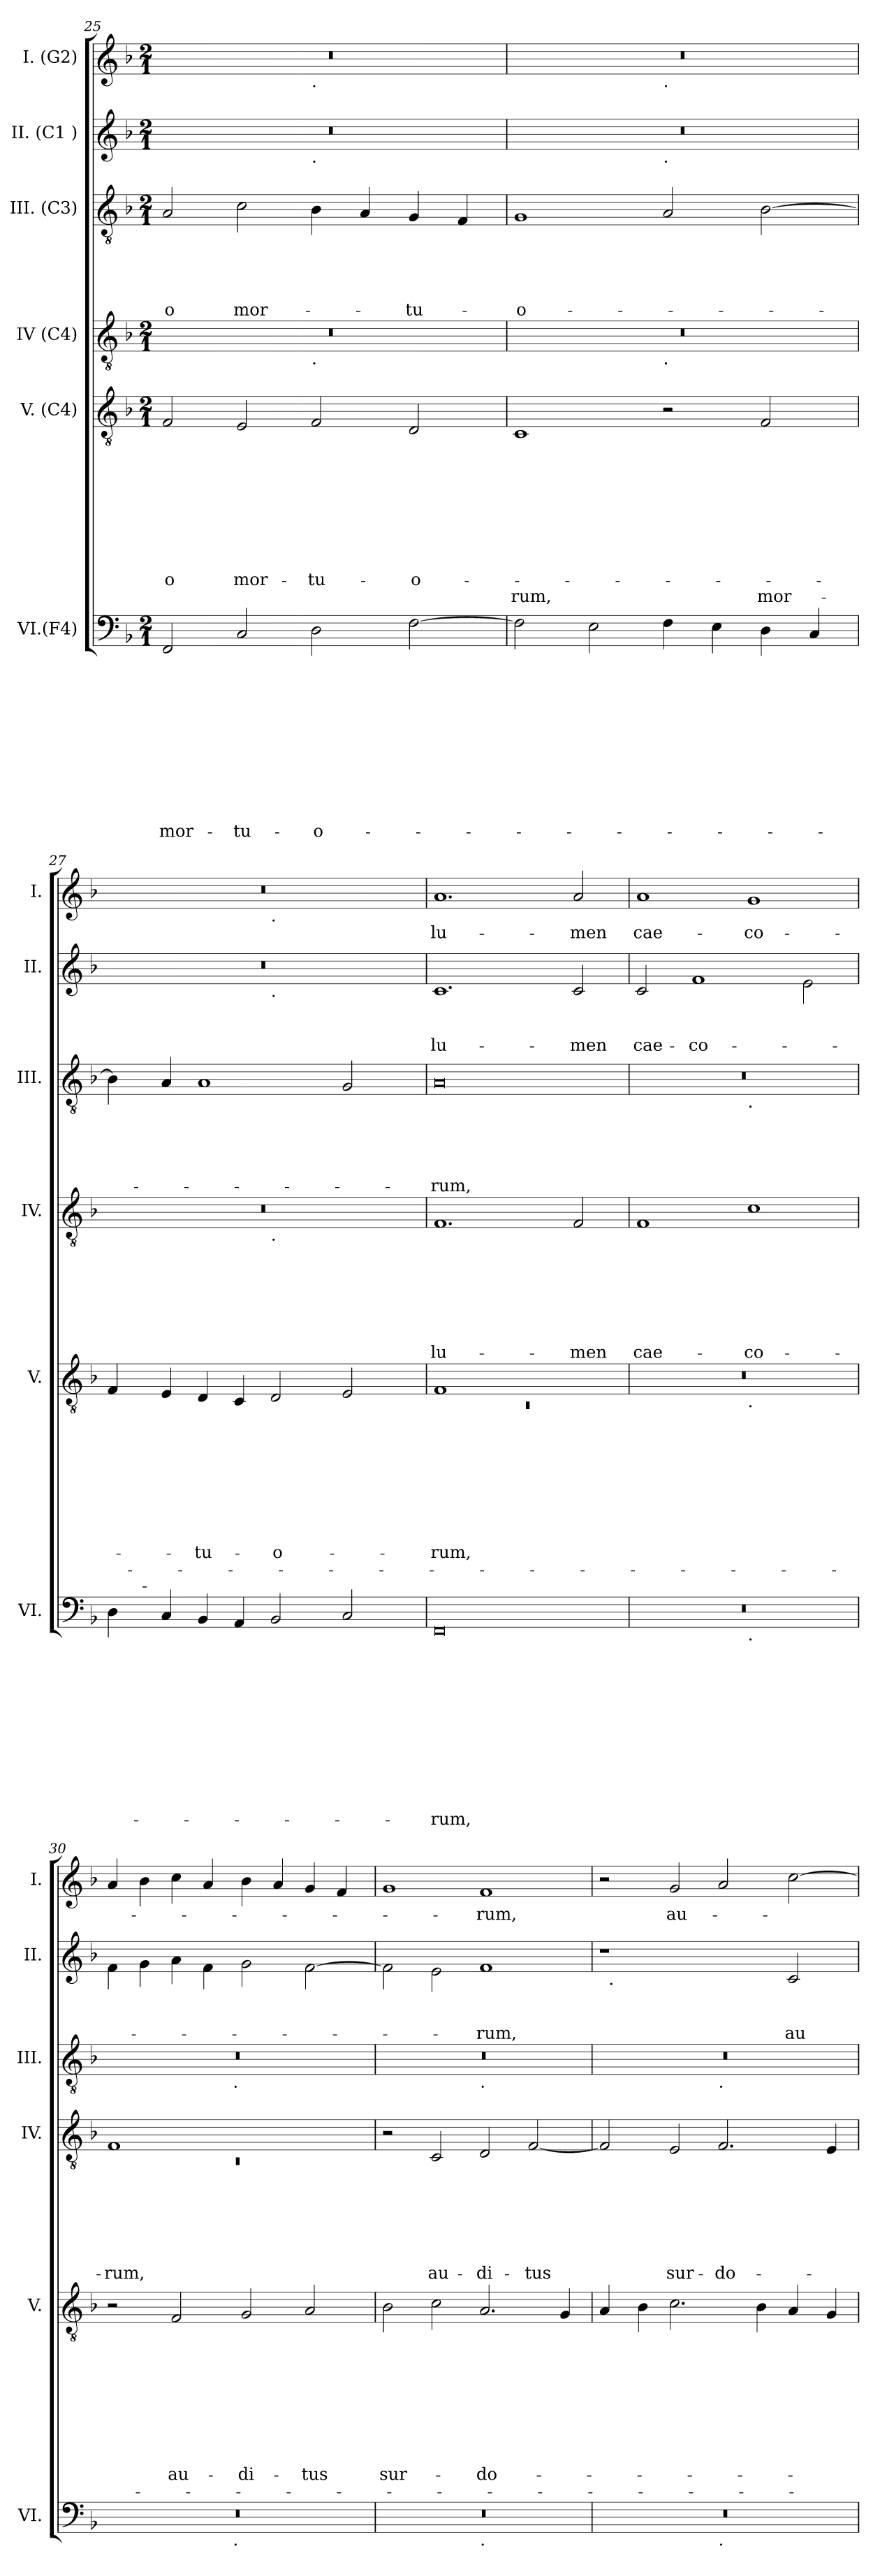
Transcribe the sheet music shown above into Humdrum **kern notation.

**kern	**text	**text	**text	**text	**text	**text	**text	**text	**text	**text	**text	**kern	**text	**text	**text	**text	**text	**text	**text	**text	**text	**text	**kern	**text	**text	**text	**text	**text	**text	**text	**kern	**text	**text	**text	**text	**text	**kern	**text	**text	**text	**kern	**text
*part6	*part6	*part6	*part6	*part6	*part6	*part6	*part6	*part6	*part6	*part6	*part6	*part5	*part5	*part5	*part5	*part5	*part5	*part5	*part5	*part5	*part5	*part5	*part4	*part4	*part4	*part4	*part4	*part4	*part4	*part4	*part3	*part3	*part3	*part3	*part3	*part3	*part2	*part2	*part2	*part2	*part1	*part1
*staff6	*staff6	*staff6	*staff6	*staff6	*staff6	*staff6	*staff6	*staff6	*staff6	*staff6	*staff6	*staff5	*staff5	*staff5	*staff5	*staff5	*staff5	*staff5	*staff5	*staff5	*staff5	*staff5	*staff4	*staff4	*staff4	*staff4	*staff4	*staff4	*staff4	*staff4	*staff3	*staff3	*staff3	*staff3	*staff3	*staff3	*staff2	*staff2	*staff2	*staff2	*staff1	*staff1
*I"VI.(F4)	*	*	*	*	*	*	*	*	*	*	*	*I"V. (C4)	*	*	*	*	*	*	*	*	*	*	*I"IV (C4)	*	*	*	*	*	*	*	*I"III. (C3)	*	*	*	*	*	*I"II. (C1 )	*	*	*	*I"I. (G2)	*
*I'VI.	*	*	*	*	*	*	*	*	*	*	*	*I'V.	*	*	*	*	*	*	*	*	*	*	*I'IV.	*	*	*	*	*	*	*	*I'III.	*	*	*	*	*	*I'II.	*	*	*	*I'I.	*
*clefF4	*	*	*	*	*	*	*	*	*	*	*	*clefGv2	*	*	*	*	*	*	*	*	*	*	*clefGv2	*	*	*	*	*	*	*	*clefGv2	*	*	*	*	*	*clefG2	*	*	*	*clefG2	*
*k[b-]	*	*	*	*	*	*	*	*	*	*	*	*k[b-]	*	*	*	*	*	*	*	*	*	*	*k[b-]	*	*	*	*	*	*	*	*k[b-]	*	*	*	*	*	*k[b-]	*	*	*	*k[b-]	*
*F:	*	*	*	*	*	*	*	*	*	*	*	*F:	*	*	*	*	*	*	*	*	*	*	*F:	*	*	*	*	*	*	*	*F:	*	*	*	*	*	*F:	*	*	*	*F:	*
*M2/1	*	*	*	*	*	*	*	*	*	*	*	*M2/1	*	*	*	*	*	*	*	*	*	*	*M2/1	*	*	*	*	*	*	*	*M2/1	*	*	*	*	*	*M2/1	*	*	*	*M2/1	*
=25	=25	=25	=25	=25	=25	=25	=25	=25	=25	=25	=25	=25	=25	=25	=25	=25	=25	=25	=25	=25	=25	=25	=25	=25	=25	=25	=25	=25	=25	=25	=25	=25	=25	=25	=25	=25	=25	=25	=25	=25	=25	=25
!	!	!	!	!	!	!	!	!	!	!	!LO:LY:b	!	!	!	!	!	!	!	!	!	!LO:LY:b	!	!	!	!	!	!	!	!	!	!	!	!	!	!	!LO:LY:b	!	!	!	!	!	!
*	*	*	*	*	*	*	*	*	*	*	*	*	*	*	*	*	*	*	*	*	*	*	*^	*	*	*	*	*	*	*	*	*	*	*	*	*	*^	*	*	*	*^	*
2FF/	.	.	.	.	.	.	.	.	.	.	mor-	2F/	.	.	.	.	.	.	.	.	-o	.	0r	1ryy	.	.	.	.	.	.	.	2A/	.	.	.	.	-o	0r	1ryy	.	.	.	0r	1ryy	.
!	!	!	!	!	!	!	!	!	!	!	!LO:LY:b	!	!	!	!	!	!	!	!	!	!LO:LY:b	!	!	!	!	!	!	!	!	!	!	!	!	!	!	!	!LO:LY:b	!	!	!	!	!	!	!	!
2C/	.	.	.	.	.	.	.	.	.	.	-tu-	2E/	.	.	.	.	.	.	.	.	mor-	.	.	.	.	.	.	.	.	.	.	2c\	.	.	.	.	mor-	.	.	.	.	.	.	.	.
!	!	!	!	!	!	!	!	!	!	!	!	!	!	!	!	!	!	!	!	!	!	!	!	!	!	!	!	!	!	!	!	!	!	!	!	!	!	!	!	!	!	!	!	!LO:TX:b:t=.	!
!	!	!	!	!	!	!	!	!	!	!	!	!	!	!	!	!	!	!	!	!	!	!	!	!	!	!	!	!	!	!	!	!	!	!	!	!	!	!	!LO:TX:b:t=.	!	!	!	!	!	!
!	!	!	!	!	!	!	!	!	!	!	!	!	!	!	!	!	!	!	!	!	!	!	!	!LO:TX:b:t=.	!	!	!	!	!	!	!	!	!	!	!	!	!	!	!	!	!	!	!	!	!
!	!	!	!	!	!	!	!	!	!	!	!LO:LY:b	!	!	!	!	!	!	!	!	!	!LO:LY:b	!	!	!	!	!	!	!	!	!	!	!	!	!	!	!	!	!	!	!	!	!	!	!	!
2D\	.	.	.	.	.	.	.	.	.	.	-o-	2F/	.	.	.	.	.	.	.	.	-tu-	.	.	1ryy	.	.	.	.	.	.	.	4B-\	.	.	.	.	.	.	1ryy	.	.	.	.	1ryy	.
.	.	.	.	.	.	.	.	.	.	.	.	.	.	.	.	.	.	.	.	.	.	.	.	.	.	.	.	.	.	.	.	4A/	.	.	.	.	.	.	.	.	.	.	.	.	.
!	!	!	!	!	!	!	!	!	!	!	!	!	!	!	!	!	!	!	!	!	!LO:LY:b	!	!	!	!	!	!	!	!	!	!	!	!	!	!	!	!LO:LY:b	!	!	!	!	!	!	!	!
[>2F\	.	.	.	.	.	.	.	.	.	.	.	2D/	.	.	.	.	.	.	.	.	-o-	.	.	.	.	.	.	.	.	.	.	4G/	.	.	.	.	-tu-	.	.	.	.	.	.	.	.
.	.	.	.	.	.	.	.	.	.	.	.	.	.	.	.	.	.	.	.	.	.	.	.	.	.	.	.	.	.	.	.	4F/	.	.	.	.	.	.	.	.	.	.	.	.	.
=26	=26	=26	=26	=26	=26	=26	=26	=26	=26	=26	=26	=26	=26	=26	=26	=26	=26	=26	=26	=26	=26	=26	=26	=26	=26	=26	=26	=26	=26	=26	=26	=26	=26	=26	=26	=26	=26	=26	=26	=26	=26	=26	=26	=26	=26
!	!	!	!	!	!	!	!	!	!	!	!	!	!	!	!	!	!	!	!	!	!	!LO:LY:b	!	!	!	!	!	!	!	!	!	!	!	!	!	!	!LO:LY:b:rj	!	!	!	!	!	!	!	!
2F\]	.	.	.	.	.	.	.	.	.	.	.	1C	.	.	.	.	.	.	.	.	.	-rum,	0r	1ryy	.	.	.	.	.	.	.	1G	.	.	.	.	-o-	0r	1ryy	.	.	.	0r	1ryy	.
2E\	.	.	.	.	.	.	.	.	.	.	.	.	.	.	.	.	.	.	.	.	.	.	.	.	.	.	.	.	.	.	.	.	.	.	.	.	.	.	.	.	.	.	.	.	.
!	!	!	!	!	!	!	!	!	!	!	!	!	!	!	!	!	!	!	!	!	!	!	!	!	!	!	!	!	!	!	!	!	!	!	!	!	!	!	!	!	!	!	!	!LO:TX:b:t=.	!
!	!	!	!	!	!	!	!	!	!	!	!	!	!	!	!	!	!	!	!	!	!	!	!	!	!	!	!	!	!	!	!	!	!	!	!	!	!	!	!LO:TX:b:t=.	!	!	!	!	!	!
!	!	!	!	!	!	!	!	!	!	!	!	!	!	!	!	!	!	!	!	!	!	!	!	!LO:TX:b:t=.	!	!	!	!	!	!	!	!	!	!	!	!	!	!	!	!	!	!	!	!	!
4F\	.	.	.	.	.	.	.	.	.	.	.	2r	.	.	.	.	.	.	.	.	.	.	.	1ryy	.	.	.	.	.	.	.	2A/	.	.	.	.	.	.	1ryy	.	.	.	.	1ryy	.
4E\	.	.	.	.	.	.	.	.	.	.	.	.	.	.	.	.	.	.	.	.	.	.	.	.	.	.	.	.	.	.	.	.	.	.	.	.	.	.	.	.	.	.	.	.	.
!	!	!	!	!	!	!	!	!	!	!	!	!	!	!	!	!	!	!	!	!	!	!LO:LY:b	!	!	!	!	!	!	!	!	!	!	!	!	!	!	!	!	!	!	!	!	!	!	!
4D\	.	.	.	.	.	.	.	.	.	.	.	2F/	.	.	.	.	.	.	.	.	.	mor-	.	.	.	.	.	.	.	.	.	[<2B-\	.	.	.	.	.	.	.	.	.	.	.	.	.
4C/	.	.	.	.	.	.	.	.	.	.	.	.	.	.	.	.	.	.	.	.	.	.	.	.	.	.	.	.	.	.	.	.	.	.	.	.	.	.	.	.	.	.	.	.	.
!!LO:LB:g=z	!!
=27	=27	=27	=27	=27	=27	=27	=27	=27	=27	=27	=27	=27	=27	=27	=27	=27	=27	=27	=27	=27	=27	=27	=27	=27	=27	=27	=27	=27	=27	=27	=27	=27	=27	=27	=27	=27	=27	=27	=27	=27	=27	=27	=27	=27	=27
*^	*	*	*	*	*	*	*	*	*	*	*	*	*	*	*	*	*	*	*	*	*	*	*	*	*	*	*	*	*	*	*	*	*	*	*	*	*	*	*	*	*	*	*	*	*
4D\	8ryy	.	.	.	.	.	.	.	.	.	.	.	4F/	.	.	.	.	.	.	.	.	.	.	0r	1ryy	.	.	.	.	.	.	.	4B-\]	.	.	.	.	.	0r	1ryy	.	.	.	0r	1ryy	.
.	32ryy	.	.	.	.	.	.	.	.	.	.	.	.	.	.	.	.	.	.	.	.	.	.	.	.	.	.	.	.	.	.	.	.	.	.	.	.	.	.	.	.	.	.	.	.	.
!	!LO:TX:a:t=-	!	!	!	!	!	!	!	!	!	!	!	!	!	!	!	!	!	!	!	!	!	!	!	!	!	!	!	!	!	!	!	!	!	!	!	!	!	!	!	!	!	!	!	!	!
.	1ryy	.	.	.	.	.	.	.	.	.	.	.	.	.	.	.	.	.	.	.	.	.	.	.	.	.	.	.	.	.	.	.	.	.	.	.	.	.	.	.	.	.	.	.	.	.
4C/	.	.	.	.	.	.	.	.	.	.	.	.	4E/	.	.	.	.	.	.	.	.	.	.	.	.	.	.	.	.	.	.	.	4A/	.	.	.	.	.	.	.	.	.	.	.	.	.
!	!	!	!	!	!	!	!	!	!	!	!	!	!	!	!	!	!	!	!	!	!	!LO:LY:b	!	!	!	!	!	!	!	!	!	!	!	!	!	!	!	!	!	!	!	!	!	!	!	!
4BB-/	.	.	.	.	.	.	.	.	.	.	.	.	4D/	.	.	.	.	.	.	.	.	-tu-	.	.	.	.	.	.	.	.	.	.	1A	.	.	.	.	.	.	.	.	.	.	.	.	.
4AA/	.	.	.	.	.	.	.	.	.	.	.	.	4C/	.	.	.	.	.	.	.	.	.	.	.	.	.	.	.	.	.	.	.	.	.	.	.	.	.	.	.	.	.	.	.	.	.
!	!	!	!	!	!	!	!	!	!	!	!	!	!	!	!	!	!	!	!	!	!	!	!	!	!	!	!	!	!	!	!	!	!	!	!	!	!	!	!	!	!	!	!	!	!LO:TX:b:t=.	!
!	!	!	!	!	!	!	!	!	!	!	!	!	!	!	!	!	!	!	!	!	!	!	!	!	!	!	!	!	!	!	!	!	!	!	!	!	!	!	!	!LO:TX:b:t=.	!	!	!	!	!	!
!	!	!	!	!	!	!	!	!	!	!	!	!	!	!	!	!	!	!	!	!	!	!	!	!	!LO:TX:b:t=.	!	!	!	!	!	!	!	!	!	!	!	!	!	!	!	!	!	!	!	!	!
!	!	!	!	!	!	!	!	!	!	!	!	!	!	!	!	!	!	!	!	!	!	!LO:LY:b:rj	!	!	!	!	!	!	!	!	!	!	!	!	!	!	!	!	!	!	!	!	!	!	!	!
2BB-/	.	.	.	.	.	.	.	.	.	.	.	.	2D/	.	.	.	.	.	.	.	.	-o-	.	.	1ryy	.	.	.	.	.	.	.	.	.	.	.	.	.	.	1ryy	.	.	.	.	1ryy	.
.	2ryy	.	.	.	.	.	.	.	.	.	.	.	.	.	.	.	.	.	.	.	.	.	.	.	.	.	.	.	.	.	.	.	.	.	.	.	.	.	.	.	.	.	.	.	.	.
2C/	.	.	.	.	.	.	.	.	.	.	.	.	2E/	.	.	.	.	.	.	.	.	.	.	.	.	.	.	.	.	.	.	.	2G/	.	.	.	.	.	.	.	.	.	.	.	.	.
.	4ryy	.	.	.	.	.	.	.	.	.	.	.	.	.	.	.	.	.	.	.	.	.	.	.	.	.	.	.	.	.	.	.	.	.	.	.	.	.	.	.	.	.	.	.	.	.
.	16.ryy	.	.	.	.	.	.	.	.	.	.	.	.	.	.	.	.	.	.	.	.	.	.	.	.	.	.	.	.	.	.	.	.	.	.	.	.	.	.	.	.	.	.	.	.	.
=28	=28	=28	=28	=28	=28	=28	=28	=28	=28	=28	=28	=28	=28	=28	=28	=28	=28	=28	=28	=28	=28	=28	=28	=28	=28	=28	=28	=28	=28	=28	=28	=28	=28	=28	=28	=28	=28	=28	=28	=28	=28	=28	=28	=28	=28	=28
*	*	*	*	*	*	*	*	*	*	*	*	*	*^	*	*	*	*	*	*	*	*	*	*	*	*	*	*	*	*	*	*	*	*	*	*	*	*	*	*	*	*	*	*	*	*	*
!	!	!	!	!	!	!	!	!	!	!	!	!LO:LY:b	!	!LO:N:vis=1	!	!	!	!	!	!	!	!	!LO:LY:b	!	!	!	!	!	!	!	!	!	!LO:LY:b	!	!	!	!	!	!LO:LY:b	!	!	!	!	!LO:LY:b	!	!	!LO:LY:b
*	*	*	*	*	*	*	*	*	*	*	*	*	*	*	*	*	*	*	*	*	*	*	*	*	*	*	*	*	*	*	*	*	*	*	*	*	*	*	*	*v	*v	*	*	*	*	*	*
*v	*v	*	*	*	*	*	*	*	*	*	*	*	*	*	*	*	*	*	*	*	*	*	*	*	*v	*v	*	*	*	*	*	*	*	*	*	*	*	*	*	*	*	*	*	*v	*v	*
0FF	.	.	.	.	.	.	.	.	.	.	-rum,	1F	0rC	.	.	.	.	.	.	.	.	-rum,	.	1.F	.	.	.	.	.	.	lu-	0A	.	.	.	.	-rum,	1.c	.	.	lu-	1.a	lu-
.	.	.	.	.	.	.	.	.	.	.	.	1ryy	.	.	.	.	.	.	.	.	.	.	.	.	.	.	.	.	.	.	.	.	.	.	.	.	.	.	.	.	.	.	.
!	!	!	!	!	!	!	!	!	!	!	!	!	!	!	!	!	!	!	!	!	!	!	!	!	!	!	!	!	!	!	!LO:LY:b	!	!	!	!	!	!	!	!	!	!LO:LY:b	!	!LO:LY:b
.	.	.	.	.	.	.	.	.	.	.	.	.	.	.	.	.	.	.	.	.	.	.	.	2F/	.	.	.	.	.	.	-men	.	.	.	.	.	.	2c/	.	.	-men	2a/	-men
=29	=29	=29	=29	=29	=29	=29	=29	=29	=29	=29	=29	=29	=29	=29	=29	=29	=29	=29	=29	=29	=29	=29	=29	=29	=29	=29	=29	=29	=29	=29	=29	=29	=29	=29	=29	=29	=29	=29	=29	=29	=29	=29	=29
!	!	!	!	!	!	!	!	!	!	!	!	!	!	!	!	!	!	!	!	!	!	!	!	!	!	!	!	!	!	!	!LO:LY:b	!	!	!	!	!	!	!	!	!	!LO:LY:b	!	!LO:LY:b
*^	*	*	*	*	*	*	*	*	*	*	*	*	*	*	*	*	*	*	*	*	*	*	*	*	*	*	*	*	*	*	*	*^	*	*	*	*	*	*	*	*	*	*	*
0r	1ryy	.	.	.	.	.	.	.	.	.	.	.	0r	1ryy	.	.	.	.	.	.	.	.	.	.	1F	.	.	.	.	.	.	cae-	0r	1ryy	.	.	.	.	.	2c/	.	.	cae-	1a	cae-
!	!	!	!	!	!	!	!	!	!	!	!	!	!	!	!	!	!	!	!	!	!	!	!	!	!	!	!	!	!	!	!	!	!	!	!	!	!	!	!	!	!	!	!LO:LY:b	!	!
.	.	.	.	.	.	.	.	.	.	.	.	.	.	.	.	.	.	.	.	.	.	.	.	.	.	.	.	.	.	.	.	.	.	.	.	.	.	.	.	1f	.	.	-co-	.	.
!	!	!	!	!	!	!	!	!	!	!	!	!	!	!	!	!	!	!	!	!	!	!	!	!	!	!	!	!	!	!	!	!	!	!LO:TX:b:t=.	!	!	!	!	!	!	!	!	!	!	!
!	!	!	!	!	!	!	!	!	!	!	!	!	!	!LO:TX:b:t=.	!	!	!	!	!	!	!	!	!	!	!	!	!	!	!	!	!	!	!	!	!	!	!	!	!	!	!	!	!	!	!
!	!LO:TX:b:t=.	!	!	!	!	!	!	!	!	!	!	!	!	!	!	!	!	!	!	!	!	!	!	!	!	!	!	!	!	!	!	!	!	!	!	!	!	!	!	!	!	!	!	!	!
!	!	!	!	!	!	!	!	!	!	!	!	!	!	!	!	!	!	!	!	!	!	!	!	!	!	!	!	!	!	!	!	!LO:LY:b	!	!	!	!	!	!	!	!	!	!	!	!	!LO:LY:b
.	1ryy	.	.	.	.	.	.	.	.	.	.	.	.	1ryy	.	.	.	.	.	.	.	.	.	.	1c	.	.	.	.	.	.	-co-	.	1ryy	.	.	.	.	.	.	.	.	.	1g	-co-
.	.	.	.	.	.	.	.	.	.	.	.	.	.	.	.	.	.	.	.	.	.	.	.	.	.	.	.	.	.	.	.	.	.	.	.	.	.	.	.	2e\	.	.	.	.	.
=30	=30	=30	=30	=30	=30	=30	=30	=30	=30	=30	=30	=30	=30	=30	=30	=30	=30	=30	=30	=30	=30	=30	=30	=30	=30	=30	=30	=30	=30	=30	=30	=30	=30	=30	=30	=30	=30	=30	=30	=30	=30	=30	=30	=30	=30
*	*	*	*	*	*	*	*	*	*	*	*	*	*	*	*	*	*	*	*	*	*	*	*	*	*^	*	*	*	*	*	*	*	*	*	*	*	*	*	*	*	*	*	*	*	*
!	!	!	!	!	!	!	!	!	!	!	!	!	!	!	!	!	!	!	!	!	!	!	!	!	!	!LO:N:vis=1	!	!	!	!	!	!	!LO:LY:b	!	!	!	!	!	!	!	!	!	!	!	!	!
*	*	*	*	*	*	*	*	*	*	*	*	*	*v	*v	*	*	*	*	*	*	*	*	*	*	*	*	*	*	*	*	*	*	*	*	*	*	*	*	*	*	*	*	*	*	*	*
0r	2ryy	.	.	.	.	.	.	.	.	.	.	.	2r	.	.	.	.	.	.	.	.	.	.	1F	0rC	.	.	.	.	.	.	-rum,	0r	2ryy	.	.	.	.	.	4f\	.	.	.	4a/	.
.	.	.	.	.	.	.	.	.	.	.	.	.	.	.	.	.	.	.	.	.	.	.	.	.	.	.	.	.	.	.	.	.	.	.	.	.	.	.	.	4g\	.	.	.	4b-\	.
!	!	!	!	!	!	!	!	!	!	!	!	!	!	!	!	!	!	!	!	!	!	!LO:LY:b	!	!	!	!	!	!	!	!	!	!	!	!	!	!	!	!	!	!	!	!	!	!	!
.	4...ryy	.	.	.	.	.	.	.	.	.	.	.	2F/	.	.	.	.	.	.	.	.	au-	.	.	.	.	.	.	.	.	.	.	.	4...ryy	.	.	.	.	.	4a\	.	.	.	4cc\	.
.	.	.	.	.	.	.	.	.	.	.	.	.	.	.	.	.	.	.	.	.	.	.	.	.	.	.	.	.	.	.	.	.	.	.	.	.	.	.	.	4f\	.	.	.	4a/	.
!	!	!	!	!	!	!	!	!	!	!	!	!	!	!	!	!	!	!	!	!	!	!	!	!	!	!	!	!	!	!	!	!	!	!LO:TX:b:t=.	!	!	!	!	!	!	!	!	!	!	!
!	!LO:TX:b:t=.	!	!	!	!	!	!	!	!	!	!	!	!	!	!	!	!	!	!	!	!	!	!	!	!	!	!	!	!	!	!	!	!	!	!	!	!	!	!	!	!	!	!	!	!
.	1ryy	.	.	.	.	.	.	.	.	.	.	.	.	.	.	.	.	.	.	.	.	.	.	.	.	.	.	.	.	.	.	.	.	1ryy	.	.	.	.	.	.	.	.	.	.	.
!	!	!	!	!	!	!	!	!	!	!	!	!	!	!	!	!	!	!	!	!	!	!LO:LY:b	!	!	!	!	!	!	!	!	!	!	!	!	!	!	!	!	!	!	!	!	!	!	!
.	.	.	.	.	.	.	.	.	.	.	.	.	2G/	.	.	.	.	.	.	.	.	-di-	.	1ryy	.	.	.	.	.	.	.	.	.	.	.	.	.	.	.	2g\	.	.	.	4b-\	.
.	.	.	.	.	.	.	.	.	.	.	.	.	.	.	.	.	.	.	.	.	.	.	.	.	.	.	.	.	.	.	.	.	.	.	.	.	.	.	.	.	.	.	.	4a/	.
!	!	!	!	!	!	!	!	!	!	!	!	!	!	!	!	!	!	!	!	!	!	!LO:LY:b	!	!	!	!	!	!	!	!	!	!	!	!	!	!	!	!	!	!	!	!	!	!	!
.	.	.	.	.	.	.	.	.	.	.	.	.	2A/	.	.	.	.	.	.	.	.	-tus	.	.	.	.	.	.	.	.	.	.	.	.	.	.	.	.	.	[>2f\	.	.	.	4g/	.
.	.	.	.	.	.	.	.	.	.	.	.	.	.	.	.	.	.	.	.	.	.	.	.	.	.	.	.	.	.	.	.	.	.	.	.	.	.	.	.	.	.	.	.	4f/	.
.	32ryy	.	.	.	.	.	.	.	.	.	.	.	.	.	.	.	.	.	.	.	.	.	.	.	.	.	.	.	.	.	.	.	.	32ryy	.	.	.	.	.	.	.	.	.	.	.
=31	=31	=31	=31	=31	=31	=31	=31	=31	=31	=31	=31	=31	=31	=31	=31	=31	=31	=31	=31	=31	=31	=31	=31	=31	=31	=31	=31	=31	=31	=31	=31	=31	=31	=31	=31	=31	=31	=31	=31	=31	=31	=31	=31	=31	=31
!	!	!	!	!	!	!	!	!	!	!	!	!	!	!	!	!	!	!	!	!	!	!LO:LY:b	!	!	!	!	!	!	!	!	!	!	!	!	!	!	!	!	!	!	!	!	!	!	!
*	*	*	*	*	*	*	*	*	*	*	*	*	*	*	*	*	*	*	*	*	*	*	*	*v	*v	*	*	*	*	*	*	*	*	*	*	*	*	*	*	*	*	*	*	*	*
0r	1ryy	.	.	.	.	.	.	.	.	.	.	.	2B-\	.	.	.	.	.	.	.	.	sur-	.	2r	.	.	.	.	.	.	.	0r	1ryy	.	.	.	.	.	2f\]	.	.	.	1g	.
!	!	!	!	!	!	!	!	!	!	!	!	!	!	!	!	!	!	!	!	!	!	!	!	!	!	!	!	!	!	!	!LO:LY:b	!	!	!	!	!	!	!	!	!	!	!	!	!
.	.	.	.	.	.	.	.	.	.	.	.	.	2c\	.	.	.	.	.	.	.	.	.	.	2C/	.	.	.	.	.	.	au-	.	.	.	.	.	.	.	2e\	.	.	.	.	.
!	!	!	!	!	!	!	!	!	!	!	!	!	!	!	!	!	!	!	!	!	!	!	!	!	!	!	!	!	!	!	!	!	!LO:TX:b:t=.	!	!	!	!	!	!	!	!	!	!	!
!	!LO:TX:b:t=.	!	!	!	!	!	!	!	!	!	!	!	!	!	!	!	!	!	!	!	!	!	!	!	!	!	!	!	!	!	!	!	!	!	!	!	!	!	!	!	!	!	!	!
!	!	!	!	!	!	!	!	!	!	!	!	!	!	!	!	!	!	!	!	!	!	!LO:LY:b	!	!	!	!	!	!	!	!	!LO:LY:b	!	!	!	!	!	!	!	!	!	!	!LO:LY:b	!	!LO:LY:b
.	1ryy	.	.	.	.	.	.	.	.	.	.	.	2.A/	.	.	.	.	.	.	.	.	-do-	.	2D/	.	.	.	.	.	.	-di-	.	1ryy	.	.	.	.	.	1f	.	.	-rum,	1f	-rum,
!	!	!	!	!	!	!	!	!	!	!	!	!	!	!	!	!	!	!	!	!	!	!	!	!	!	!	!	!	!	!	!LO:LY:b	!	!	!	!	!	!	!	!	!	!	!	!	!
.	.	.	.	.	.	.	.	.	.	.	.	.	.	.	.	.	.	.	.	.	.	.	.	[>2F/	.	.	.	.	.	.	-tus	.	.	.	.	.	.	.	.	.	.	.	.	.
.	.	.	.	.	.	.	.	.	.	.	.	.	4G/	.	.	.	.	.	.	.	.	.	.	.	.	.	.	.	.	.	.	.	.	.	.	.	.	.	.	.	.	.	.	.
!!LO:PB:g=z
=32	=32	=32	=32	=32	=32	=32	=32	=32	=32	=32	=32	=32	=32	=32	=32	=32	=32	=32	=32	=32	=32	=32	=32	=32	=32	=32	=32	=32	=32	=32	=32	=32	=32	=32	=32	=32	=32	=32	=32	=32	=32	=32	=32	=32
*	*	*	*	*	*	*	*	*	*	*	*	*	*	*	*	*	*	*	*	*	*	*	*	*	*	*	*	*	*	*	*	*	*	*	*	*	*	*	*^	*	*	*	*	*
0r	1ryy	.	.	.	.	.	.	.	.	.	.	.	4A/	.	.	.	.	.	.	.	.	.	.	2F/]	.	.	.	.	.	.	.	0r	1ryy	.	.	.	.	.	1r	32ryy	.	.	.	2r	.
!	!	!	!	!	!	!	!	!	!	!	!	!	!	!	!	!	!	!	!	!	!	!	!	!	!	!	!	!	!	!	!	!	!	!	!	!	!	!	!	!LO:TX:b:t=.	!	!	!	!	!
.	.	.	.	.	.	.	.	.	.	.	.	.	.	.	.	.	.	.	.	.	.	.	.	.	.	.	.	.	.	.	.	.	.	.	.	.	.	.	.	1ryy	.	.	.	.	.
.	.	.	.	.	.	.	.	.	.	.	.	.	4B-\	.	.	.	.	.	.	.	.	.	.	.	.	.	.	.	.	.	.	.	.	.	.	.	.	.	.	.	.	.	.	.	.
!	!	!	!	!	!	!	!	!	!	!	!	!	!	!	!	!	!	!	!	!	!	!	!	!	!	!	!	!	!	!	!LO:LY:b	!	!	!	!	!	!	!	!	!	!	!	!	!	!LO:LY:b
.	.	.	.	.	.	.	.	.	.	.	.	.	2.c\	.	.	.	.	.	.	.	.	.	.	2E/	.	.	.	.	.	.	sur-	.	.	.	.	.	.	.	.	.	.	.	.	2g/	au-
!	!	!	!	!	!	!	!	!	!	!	!	!	!	!	!	!	!	!	!	!	!	!	!	!	!	!	!	!	!	!	!	!	!LO:TX:b:t=.	!	!	!	!	!	!	!	!	!	!	!	!
!	!LO:TX:b:t=.	!	!	!	!	!	!	!	!	!	!	!	!	!	!	!	!	!	!	!	!	!	!	!	!	!	!	!	!	!	!	!	!	!	!	!	!	!	!	!	!	!	!	!	!
!	!	!	!	!	!	!	!	!	!	!	!	!	!	!	!	!	!	!	!	!	!	!	!	!	!	!	!	!	!	!	!LO:LY:b	!	!	!	!	!	!	!	!	!	!	!	!	!	!
.	1ryy	.	.	.	.	.	.	.	.	.	.	.	.	.	.	.	.	.	.	.	.	.	.	2.F/	.	.	.	.	.	.	-do-	.	1ryy	.	.	.	.	.	2ryy	.	.	.	.	2a/	.
.	.	.	.	.	.	.	.	.	.	.	.	.	.	.	.	.	.	.	.	.	.	.	.	.	.	.	.	.	.	.	.	.	.	.	.	.	.	.	.	2ryy	.	.	.	.	.
.	.	.	.	.	.	.	.	.	.	.	.	.	4B-\	.	.	.	.	.	.	.	.	.	.	.	.	.	.	.	.	.	.	.	.	.	.	.	.	.	.	.	.	.	.	.	.
!	!	!	!	!	!	!	!	!	!	!	!	!	!	!	!	!	!	!	!	!	!	!	!	!	!	!	!	!	!	!	!	!	!	!	!	!	!	!	!	!	!	!	!LO:LY:b	!	!
.	.	.	.	.	.	.	.	.	.	.	.	.	4A/	.	.	.	.	.	.	.	.	.	.	.	.	.	.	.	.	.	.	.	.	.	.	.	.	.	2c/	.	.	.	au-	[>2cc\	.
.	.	.	.	.	.	.	.	.	.	.	.	.	.	.	.	.	.	.	.	.	.	.	.	.	.	.	.	.	.	.	.	.	.	.	.	.	.	.	.	4...ryy	.	.	.	.	.
.	.	.	.	.	.	.	.	.	.	.	.	.	4G/	.	.	.	.	.	.	.	.	.	.	4E/	.	.	.	.	.	.	.	.	.	.	.	.	.	.	.	.	.	.	.	.	.
*	*	*	*	*	*	*	*	*	*	*	*	*	*	*	*	*	*	*	*	*	*	*	*	*	*	*	*	*	*	*	*	*v	*v	*	*	*	*	*	*	*	*	*	*	*	*
*v	*v	*	*	*	*	*	*	*	*	*	*	*	*	*	*	*	*	*	*	*	*	*	*	*	*	*	*	*	*	*	*	*	*	*	*	*	*	*v	*v	*	*	*	*	*
=	=	=	=	=	=	=	=	=	=	=	=	=	=	=	=	=	=	=	=	=	=	=	=	=	=	=	=	=	=	=	=	=	=	=	=	=	=	=	=	=	=	=
*-	*-	*-	*-	*-	*-	*-	*-	*-	*-	*-	*-	*-	*-	*-	*-	*-	*-	*-	*-	*-	*-	*-	*-	*-	*-	*-	*-	*-	*-	*-	*-	*-	*-	*-	*-	*-	*-	*-	*-	*-	*-	*-
